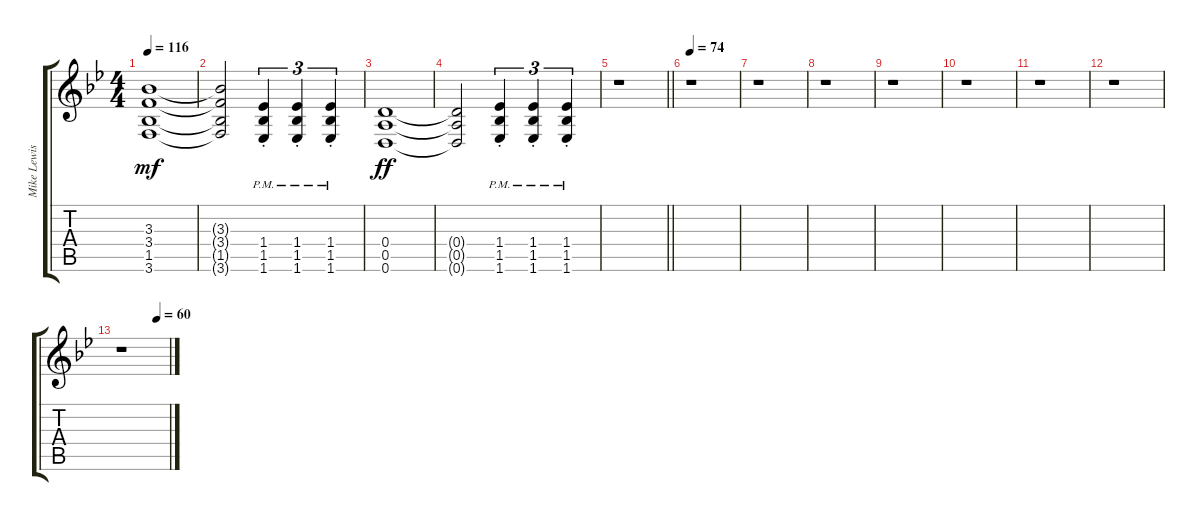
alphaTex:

\track ("Mike Lewis - Guitar" "Mike Lewis") {instrument overdrivenguitar}
\staff {score tabs}
\tuning (E4 B3 G3 D3 A2 D2) {hide}
\ts (4 4)
\tempo 116
\clef g2
\ks bb
(3.3 3.4 1.5 3.6).1{dy mf} |
(3.3{t} 3.4{t} 1.5{t} 3.6{t}).2 (1.4{pm st} 1.5{pm st} 1.6{pm st}).4{tu (3 2)} (1.4{pm st} 1.5{pm st} 1.6{pm st}).4{tu (3 2)} (1.4{pm st} 1.5{pm st} 1.6{pm st}).4{tu (3 2)} |
(0.4 0.5 0.6).1{dy ff} |
(0.4{t} 0.5{t} 0.6{t}).2 (1.4{pm st} 1.5{pm st} 1.6{pm st}).4{tu (3 2)} (1.4{pm st} 1.5{pm st} 1.6{pm st}).4{tu (3 2)} (1.4{pm st} 1.5{pm st} 1.6{pm st}).4{tu (3 2)} |
\barLineRight lightlight
r.1 |
\tempo 74
r.1 |
r.1 |
r.1 |
r.1 |
r.1 |
r.1 |
r.1 |
\tempo (60 0.75)
r.1
